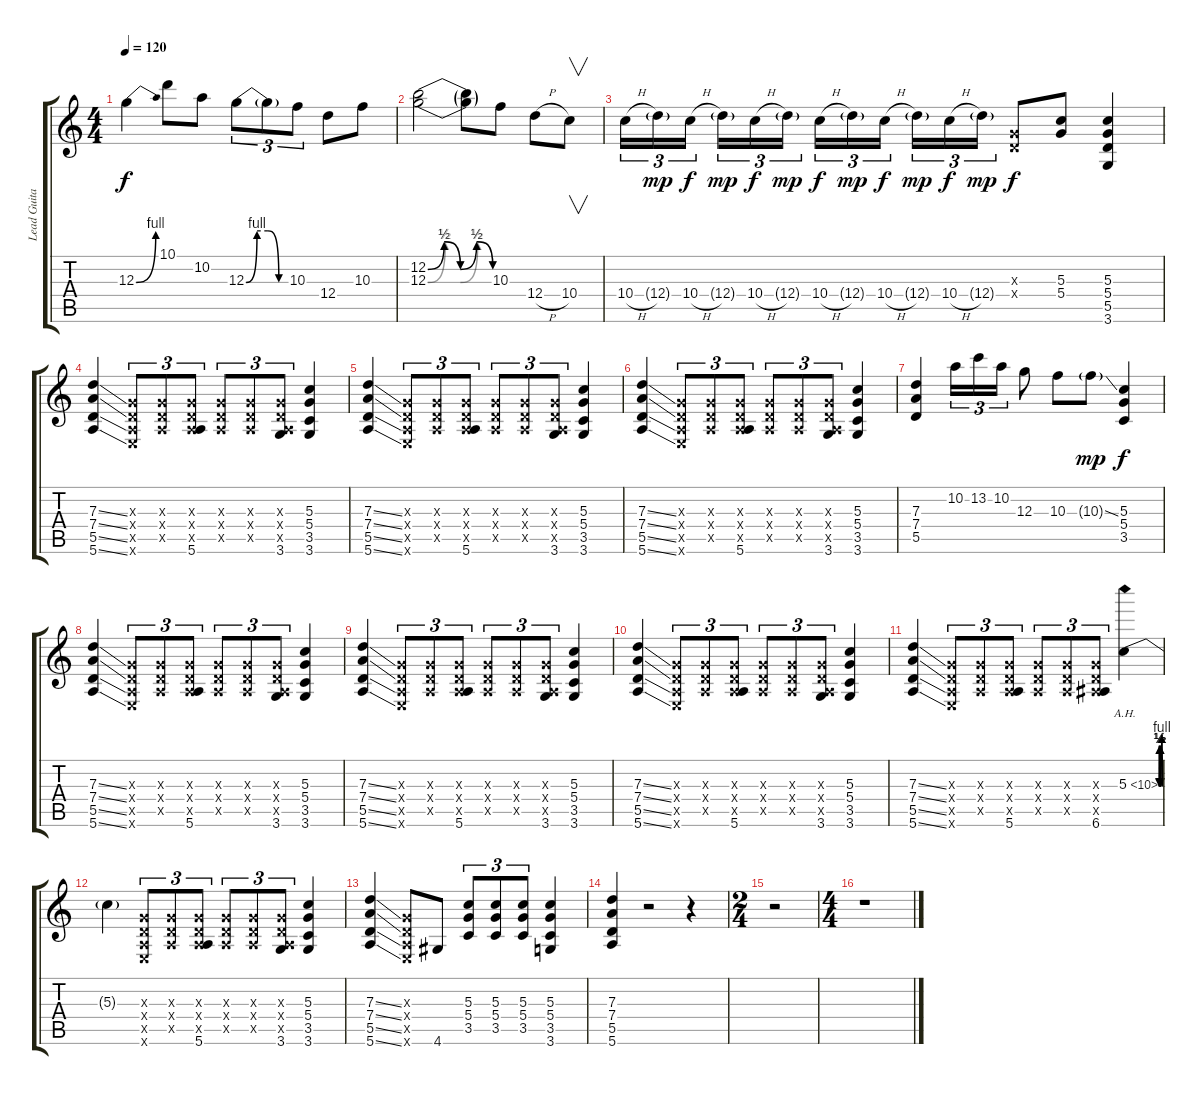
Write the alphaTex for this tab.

\track ("Lead Guitar" "Lead Guita") {instrument distortionguitar}
\staff {score tabs}
\tuning (E4 B3 G3 D3 A2 E2) {hide}
\ts (4 4)
\tempo 120
\clef g2
\ks c
12.3{be (bend 0 0 60 4)}.4{dy f instrument distortionguitar} 10.1.8 10.2.8 12.3{be (custom 0 0 15 4 30 4 45 0 60 0)}.8{tu (3 2)} 12.3{t}.8{tu (3 2)} 10.3.8{tu (3 2)} 12.4.8 10.3.8 |
(12.2{be (custom 0 0 15 2 30 0 45 2 60 0)} 12.3{be (custom 0 0 16 2 30 0 46 2 60 0)}).2 (12.2{t} 12.3{t}).8 10.3.8 12.4{h}.8 10.4.8{v} |
10.4{h}.16{tu (3 2)} 12.4{g}.16{tu (3 2) dy mp} 10.4{h}.16{tu (3 2) dy f} 12.4{g}.16{tu (3 2) dy mp} 10.4{h}.16{tu (3 2) dy f} 12.4{g}.16{tu (3 2) dy mp} 10.4{h}.16{tu (3 2) dy f} 12.4{g}.16{tu (3 2) dy mp} 10.4{h}.16{tu (3 2) dy f} 12.4{g}.16{tu (3 2) dy mp} 10.4{h}.16{tu (3 2) dy f} 12.4{g}.16{tu (3 2) dy mp} (0.3{x} 0.4{x}).8{dy f} (5.3 5.4).8 (5.3 5.4 5.5 3.6).4 |
(7.3{ss} 7.4{ss} 5.5{ss} 5.6{ss}).4 (0.3{x} 0.4{x} 0.5{x} 0.6{x}).8{tu (3 2)} (0.3{x} 0.4{x} 0.5{x}).8{tu (3 2)} (0.3{x} 0.4{x} 0.5{x} 5.6).8{tu (3 2)} (0.3{x} 0.4{x} 0.5{x}).8{tu (3 2)} (0.3{x} 0.4{x} 0.5{x}).8{tu (3 2)} (0.3{x} 0.4{x} 0.5{x} 3.6).8{tu (3 2)} (5.3 5.4 3.5 3.6).4 |
(7.3{ss} 7.4{ss} 5.5{ss} 5.6{ss}).4 (0.3{x} 0.4{x} 0.5{x} 0.6{x}).8{tu (3 2)} (0.3{x} 0.4{x} 0.5{x}).8{tu (3 2)} (0.3{x} 0.4{x} 0.5{x} 5.6).8{tu (3 2)} (0.3{x} 0.4{x} 0.5{x}).8{tu (3 2)} (0.3{x} 0.4{x} 0.5{x}).8{tu (3 2)} (0.3{x} 0.4{x} 0.5{x} 3.6).8{tu (3 2)} (5.3 5.4 3.5 3.6).4 |
(7.3{ss} 7.4{ss} 5.5{ss} 5.6{ss}).4 (0.3{x} 0.4{x} 0.5{x} 0.6{x}).8{tu (3 2)} (0.3{x} 0.4{x} 0.5{x}).8{tu (3 2)} (0.3{x} 0.4{x} 0.5{x} 5.6).8{tu (3 2)} (0.3{x} 0.4{x} 0.5{x}).8{tu (3 2)} (0.3{x} 0.4{x} 0.5{x}).8{tu (3 2)} (0.3{x} 0.4{x} 0.5{x} 3.6).8{tu (3 2)} (5.3 5.4 3.5 3.6).4 |
(7.3 7.4 5.5).4 10.2.16{tu (3 2)} 13.2.16{tu (3 2)} 10.2.16{tu (3 2)} 12.3.8 10.3.8 10.3{ss g}.8{dy mp} (5.3 5.4 3.5).4{dy f} |
(7.3{ss} 7.4{ss} 5.5{ss} 5.6{ss}).4 (0.3{x} 0.4{x} 0.5{x} 0.6{x}).8{tu (3 2)} (0.3{x} 0.4{x} 0.5{x}).8{tu (3 2)} (0.3{x} 0.4{x} 0.5{x} 5.6).8{tu (3 2)} (0.3{x} 0.4{x} 0.5{x}).8{tu (3 2)} (0.3{x} 0.4{x} 0.5{x}).8{tu (3 2)} (0.3{x} 0.4{x} 0.5{x} 3.6).8{tu (3 2)} (5.3 5.4 3.5 3.6).4 |
(7.3{ss} 7.4{ss} 5.5{ss} 5.6{ss}).4 (0.3{x} 0.4{x} 0.5{x} 0.6{x}).8{tu (3 2)} (0.3{x} 0.4{x} 0.5{x}).8{tu (3 2)} (0.3{x} 0.4{x} 0.5{x} 5.6).8{tu (3 2)} (0.3{x} 0.4{x} 0.5{x}).8{tu (3 2)} (0.3{x} 0.4{x} 0.5{x}).8{tu (3 2)} (0.3{x} 0.4{x} 0.5{x} 3.6).8{tu (3 2)} (5.3 5.4 3.5 3.6).4 |
(7.3{ss} 7.4{ss} 5.5{ss} 5.6{ss}).4 (0.3{x} 0.4{x} 0.5{x} 0.6{x}).8{tu (3 2)} (0.3{x} 0.4{x} 0.5{x}).8{tu (3 2)} (0.3{x} 0.4{x} 0.5{x} 5.6).8{tu (3 2)} (0.3{x} 0.4{x} 0.5{x}).8{tu (3 2)} (0.3{x} 0.4{x} 0.5{x}).8{tu (3 2)} (0.3{x} 0.4{x} 0.5{x} 3.6).8{tu (3 2)} (5.3 5.4 3.5 3.6).4 |
(7.3{ss} 7.4{ss} 5.5{ss} 5.6{ss}).4 (0.3{x} 0.4{x} 0.5{x} 0.6{x}).8{tu (3 2)} (0.3{x} 0.4{x} 0.5{x}).8{tu (3 2)} (0.3{x} 0.4{x} 0.5{x} 5.6).8{tu (3 2)} (0.3{x} 0.4{x} 0.5{x}).8{tu (3 2)} (0.3{x} 0.4{x} 0.5{x}).8{tu (3 2)} (0.3{x} 0.4{x} 0.5{x} 6.6).8{tu (3 2)} 5.3{be (custom 0 0 15 4 30 0 35 2 40 0 45 2 49 0 54 2 60 0) ah 5}.4 |
5.3{t}.4 (0.3{x} 0.4{x} 0.5{x} 0.6{x}).8{tu (3 2)} (0.3{x} 0.4{x} 0.5{x}).8{tu (3 2)} (0.3{x} 0.4{x} 0.5{x} 5.6).8{tu (3 2)} (0.3{x} 0.4{x} 0.5{x}).8{tu (3 2)} (0.3{x} 0.4{x} 0.5{x}).8{tu (3 2)} (0.3{x} 0.4{x} 0.5{x} 3.6).8{tu (3 2)} (5.3 5.4 3.5 3.6).4 |
(7.3{ss} 7.4{ss} 5.5{ss} 5.6{ss}).4 (0.3{x} 0.4{x} 0.5{x} 0.6{x}).8 4.6.8 (5.3 5.4 3.5).8{tu (3 2)} (5.3 5.4 3.5).8{tu (3 2)} (5.3 5.4 3.5).8{tu (3 2)} (5.3 5.4 3.5 3.6).4 |
(7.3 7.4 5.5 5.6).4 r.2 r.4 |
\ts (2 4)
r.2 |
\ts (4 4)
r.1
